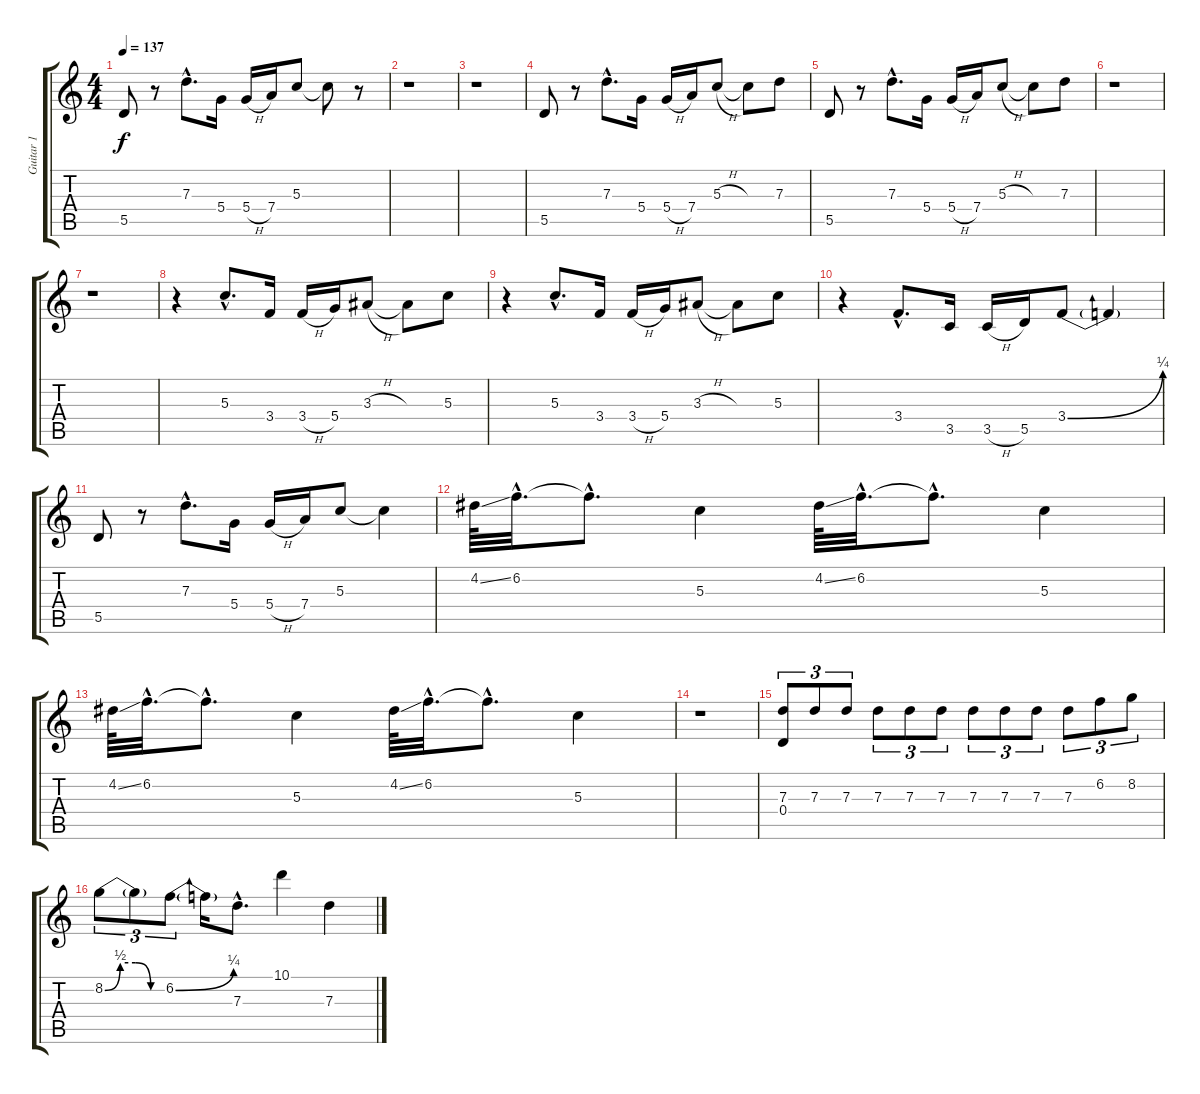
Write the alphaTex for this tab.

\track ("Guitar 1" "Guitar 1") {instrument overdrivenguitar}
\staff {score tabs}
\tuning (E4 B3 G3 D3 A2 E2) {hide}
\ts (4 4)
\tempo 137
\clef g2
\ks c
5.5.8{dy f} r.8 7.3{hac}.8{d} 5.4.16 5.4{h}.16 7.4.16 5.3.8 5.3{t}.8 r.8 |
r.1 |
r.1 |
5.5.8 r.8 7.3{hac}.8{d} 5.4.16 5.4{h}.16 7.4.16 5.3{h}.8 5.3{t}.8 7.3.8 |
5.5.8 r.8 7.3{hac}.8{d} 5.4.16 5.4{h}.16 7.4.16 5.3{h}.8 5.3{t}.8 7.3.8 |
r.1 |
r.1 |
r.4 5.3{hac}.8{d} 3.4.16 3.4{h}.16 5.4.16 3.3{h}.8 3.3{t}.8 5.3.8 |
r.4 5.3{hac}.8{d} 3.4.16 3.4{h}.16 5.4.16 3.3{h}.8 3.3{t}.8 5.3.8 |
r.4 3.4{hac}.8{d} 3.5.16 3.5{h}.16 5.5.16 3.4{be (bend 0 0 60 1)}.8 3.4{t}.4 |
5.5.8 r.8 7.3{hac}.8{d} 5.4.16 5.4{h}.16 7.4.16 5.3.8 5.3{t}.4 |
4.2{ss}.64 6.2{hac}.32{d} 6.2{hac t}.8{d} 5.3.4 4.2{ss}.64 6.2{hac}.32{d} 6.2{hac t}.8{d} 5.3.4 |
4.2{ss}.64 6.2{hac}.32{d} 6.2{hac t}.8{d} 5.3.4 4.2{ss}.64 6.2{hac}.32{d} 6.2{hac t}.8{d} 5.3.4 |
r.1 |
(7.3 0.4).8{tu (3 2)} 7.3.8{tu (3 2)} 7.3.8{tu (3 2)} 7.3.8{tu (3 2)} 7.3.8{tu (3 2)} 7.3.8{tu (3 2)} 7.3.8{tu (3 2)} 7.3.8{tu (3 2)} 7.3.8{tu (3 2)} 7.3.8{tu (3 2)} 6.2.8{tu (3 2)} 8.2.8{tu (3 2)} |
8.2{be (custom 0 0 15 2 30 2 45 0 60 0)}.8{tu (3 2)} 8.2{t}.8{tu (3 2)} 6.2{be (bend 0 0 60 1)}.8{tu (3 2)} 6.2{t}.16 7.3{hac}.8{d} 10.1.4 7.3.4
